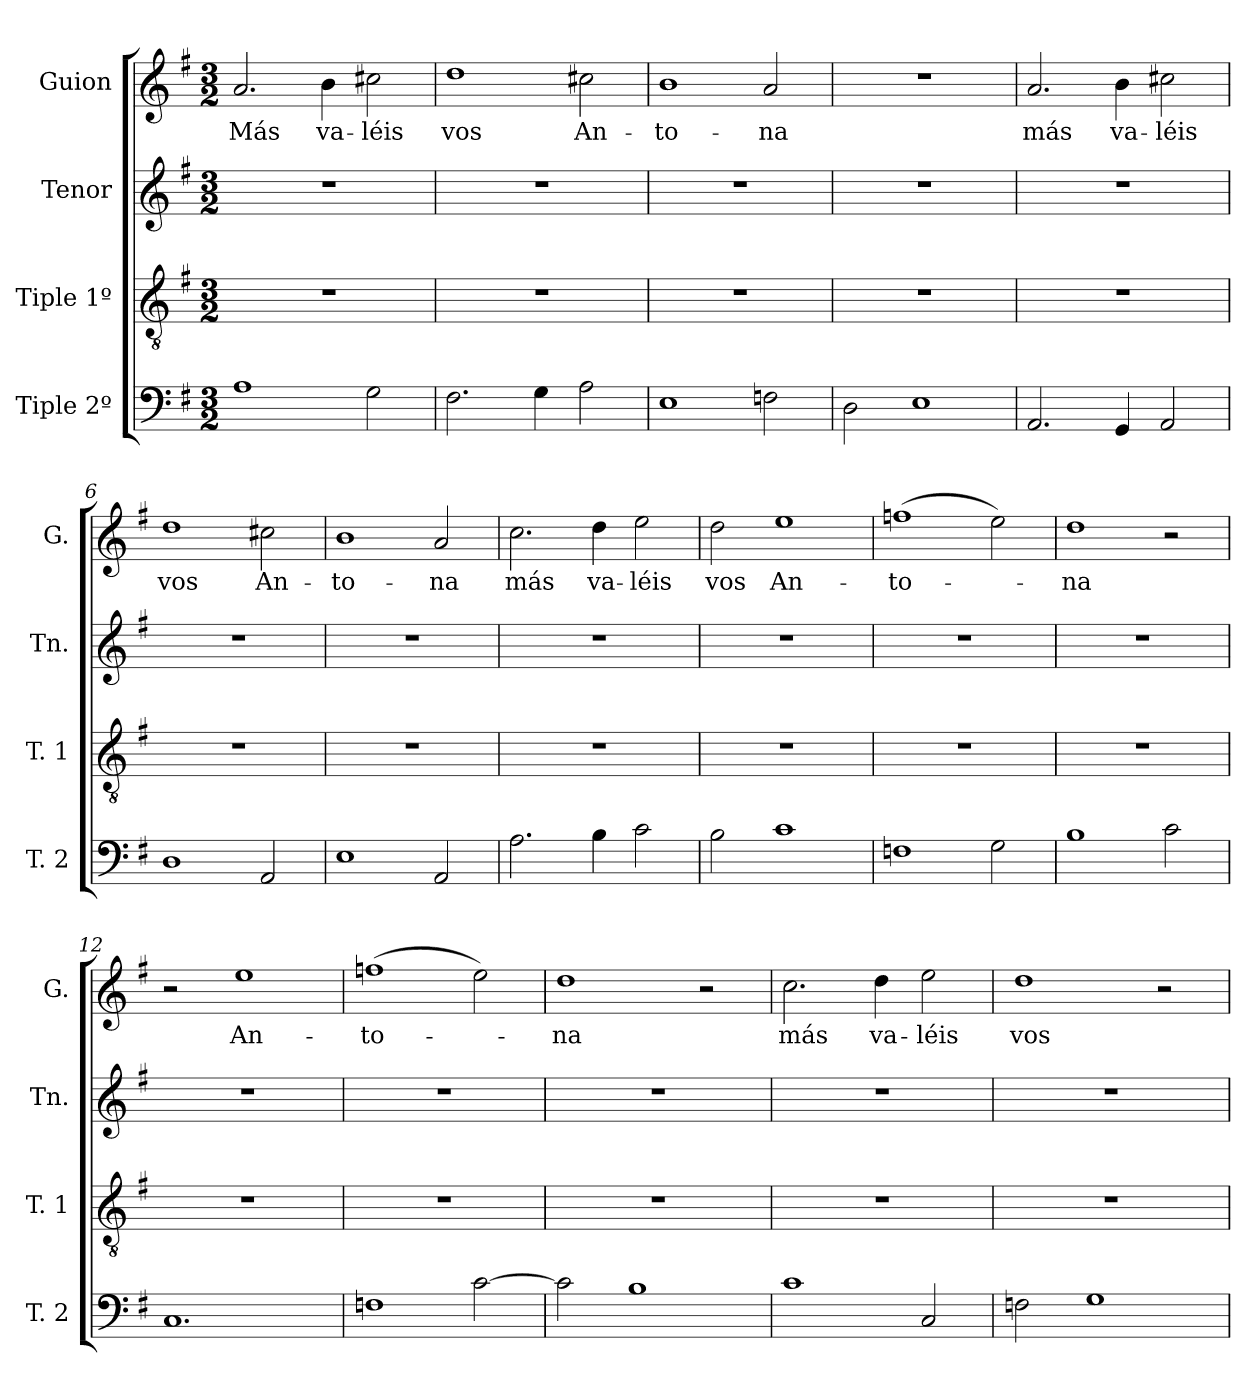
**kern	**kern	**kern	**kern	**text
*part4	*part3	*part2	*part1	*part1
*staff4	*staff3	*staff2	*staff1	*staff1
*I"Tiple 2º	*I"Tiple 1º	*I"Tenor	*I"Guion	*
*I'T. 2	*I'T. 1	*I'Tn.	*I'G.	*
*clefF4	*clefGv2	*clefG2	*clefG2	*
*k[f#]	*k[f#]	*k[f#]	*k[f#]	*
*M3/2	*M3/2	*M3/2	*M3/2	*
=1	=1	=1	=1	=1
1A	1.r	1.r	2.a	Más
.	.	.	4b	va-
2G	.	.	2cc#X	-léis
=2	=2	=2	=2	=2
2.F#	1.r	1.r	1dd	vos
4G	.	.	.	.
2A	.	.	2cc#X	An-
=3	=3	=3	=3	=3
1E	1.r	1.r	1b	-to-
2Fn	.	.	2a	-na
=4	=4	=4	=4	=4
2D	1.r	1.r	1.r	.
1E	.	.	.	.
=5	=5	=5	=5	=5
2.AA	1.r	1.r	2.a	más
4GG	.	.	4b	va-
2AA	.	.	2cc#X	-léis
=6	=6	=6	=6	=6
1D	1.r	1.r	1dd	vos
2AA	.	.	2cc#X	An-
=7	=7	=7	=7	=7
1E	1.r	1.r	1b	-to-
2AA	.	.	2a	-na
=8	=8	=8	=8	=8
2.A	1.r	1.r	2.cc	más
4B	.	.	4dd	va-
2c	.	.	2ee	-léis
=9	=9	=9	=9	=9
2B	1.r	1.r	2dd	vos
1c	.	.	1ee	An-
=10	=10	=10	=10	=10
1Fn	1.r	1.r	(1ffn	-to-
2G	.	.	2ee)	.
=11	=11	=11	=11	=11
1B	1.r	1.r	1dd	-na
2c	.	.	2r	.
=12	=12	=12	=12	=12
1.C	1.r	1.r	2r	.
.	.	.	1ee	An-
=13	=13	=13	=13	=13
1Fn	1.r	1.r	(1ffn	-to-
[2c	.	.	2ee)	.
=14	=14	=14	=14	=14
2c]	1.r	1.r	1dd	-na
1B	.	.	.	.
.	.	.	2r	.
=15	=15	=15	=15	=15
1c	1.r	1.r	2.cc	más
.	.	.	4dd	va-
2C	.	.	2ee	-léis
=16	=16	=16	=16	=16
2Fn	1.r	1.r	1dd	vos
1G	.	.	.	.
.	.	.	2r	.
=	=	=	=	=
*-	*-	*-	*-	*-
